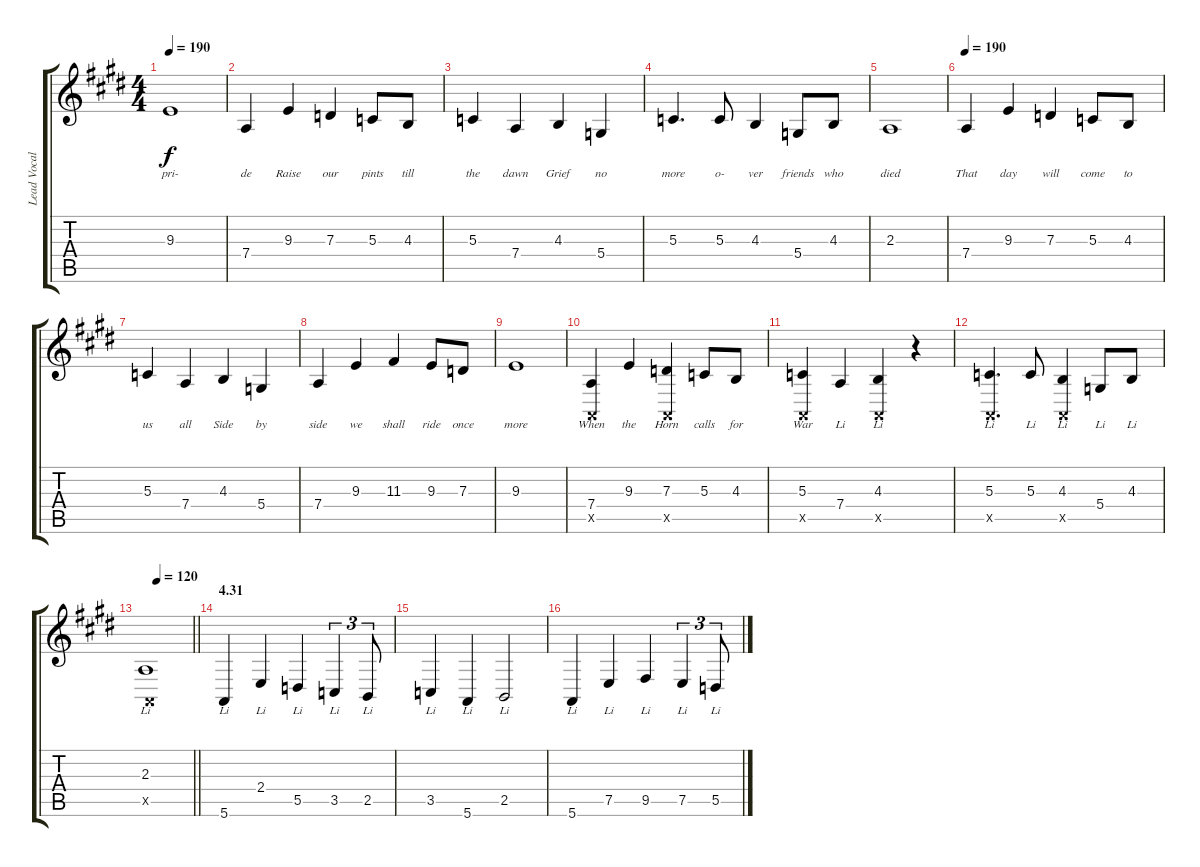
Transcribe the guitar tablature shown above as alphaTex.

\track ("Lead Vocals" "Lead Vocal") {instrument lead6voice}
\staff {score tabs}
\tuning (E4 B3 G3 D3 A2 E2) {hide}
\ts (4 4)
\tempo 190
\clef g2
\ks c#minor
9.3.1{lyrics (0 "pri-") lyrics (1 "") lyrics (2 "") lyrics (3 "") lyrics (4 "") dy f} |
7.4.4{lyrics (0 "de") lyrics (1 "") lyrics (2 "") lyrics (3 "") lyrics (4 "")} 9.3.4{lyrics (0 "Raise") lyrics (1 "") lyrics (2 "") lyrics (3 "") lyrics (4 "")} 7.3.4{lyrics (0 "our") lyrics (1 "") lyrics (2 "") lyrics (3 "") lyrics (4 "")} 5.3.8{lyrics (0 "pints") lyrics (1 "") lyrics (2 "") lyrics (3 "") lyrics (4 "")} 4.3.8{lyrics (0 "till") lyrics (1 "") lyrics (2 "") lyrics (3 "") lyrics (4 "")} |
5.3.4{lyrics (0 "the") lyrics (1 "") lyrics (2 "") lyrics (3 "") lyrics (4 "")} 7.4.4{lyrics (0 "dawn") lyrics (1 "") lyrics (2 "") lyrics (3 "") lyrics (4 "")} 4.3.4{lyrics (0 "Grief") lyrics (1 "") lyrics (2 "") lyrics (3 "") lyrics (4 "")} 5.4.4{lyrics (0 "no") lyrics (1 "") lyrics (2 "") lyrics (3 "") lyrics (4 "")} |
5.3.4{d lyrics (0 "more") lyrics (1 "") lyrics (2 "") lyrics (3 "") lyrics (4 "")} 5.3.8{lyrics (0 "o-") lyrics (1 "") lyrics (2 "") lyrics (3 "") lyrics (4 "")} 4.3.4{lyrics (0 "ver") lyrics (1 "") lyrics (2 "") lyrics (3 "") lyrics (4 "")} 5.4.8{lyrics (0 "friends") lyrics (1 "") lyrics (2 "") lyrics (3 "") lyrics (4 "")} 4.3.8{lyrics (0 "who") lyrics (1 "") lyrics (2 "") lyrics (3 "") lyrics (4 "")} |
2.3.1{lyrics (0 "died") lyrics (1 "") lyrics (2 "") lyrics (3 "") lyrics (4 "")} |
\tempo 190
7.4.4{lyrics (0 "That") lyrics (1 "") lyrics (2 "") lyrics (3 "") lyrics (4 "")} 9.3.4{lyrics (0 "day") lyrics (1 "") lyrics (2 "") lyrics (3 "") lyrics (4 "")} 7.3.4{lyrics (0 "will") lyrics (1 "") lyrics (2 "") lyrics (3 "") lyrics (4 "")} 5.3.8{lyrics (0 "come") lyrics (1 "") lyrics (2 "") lyrics (3 "") lyrics (4 "")} 4.3.8{lyrics (0 "to") lyrics (1 "") lyrics (2 "") lyrics (3 "") lyrics (4 "")} |
5.3.4{lyrics (0 "us") lyrics (1 "") lyrics (2 "") lyrics (3 "") lyrics (4 "")} 7.4.4{lyrics (0 "all") lyrics (1 "") lyrics (2 "") lyrics (3 "") lyrics (4 "")} 4.3.4{lyrics (0 "Side") lyrics (1 "") lyrics (2 "") lyrics (3 "") lyrics (4 "")} 5.4.4{lyrics (0 "by") lyrics (1 "") lyrics (2 "") lyrics (3 "") lyrics (4 "")} |
7.4.4{lyrics (0 "side") lyrics (1 "") lyrics (2 "") lyrics (3 "") lyrics (4 "")} 9.3.4{lyrics (0 "we") lyrics (1 "") lyrics (2 "") lyrics (3 "") lyrics (4 "")} 11.3.4{lyrics (0 "shall") lyrics (1 "") lyrics (2 "") lyrics (3 "") lyrics (4 "")} 9.3.8{lyrics (0 "ride") lyrics (1 "") lyrics (2 "") lyrics (3 "") lyrics (4 "")} 7.3.8{lyrics (0 "once") lyrics (1 "") lyrics (2 "") lyrics (3 "") lyrics (4 "")} |
9.3.1{lyrics (0 "more") lyrics (1 "") lyrics (2 "") lyrics (3 "") lyrics (4 "")} |
(7.4 0.5{x}).4{lyrics (0 "When") lyrics (1 "") lyrics (2 "") lyrics (3 "") lyrics (4 "")} 9.3.4{lyrics (0 "the") lyrics (1 "") lyrics (2 "") lyrics (3 "") lyrics (4 "")} (7.3 0.5{x}).4{lyrics (0 "Horn") lyrics (1 "") lyrics (2 "") lyrics (3 "") lyrics (4 "")} 5.3.8{lyrics (0 "calls") lyrics (1 "") lyrics (2 "") lyrics (3 "") lyrics (4 "")} 4.3.8{lyrics (0 "for") lyrics (1 "") lyrics (2 "") lyrics (3 "") lyrics (4 "")} |
(5.3 0.5{x}).4{lyrics (0 "War") lyrics (1 "") lyrics (2 "") lyrics (3 "") lyrics (4 "")} 7.4.4{lyrics (0 "Li") lyrics (1 "") lyrics (2 "") lyrics (3 "") lyrics (4 "")} (4.3 0.5{x}).4{lyrics (0 "Li") lyrics (1 "") lyrics (2 "") lyrics (3 "") lyrics (4 "")} r.4 |
(5.3 0.5{x}).4{d lyrics (0 "Li") lyrics (1 "") lyrics (2 "") lyrics (3 "") lyrics (4 "")} 5.3.8{lyrics (0 "Li") lyrics (1 "") lyrics (2 "") lyrics (3 "") lyrics (4 "")} (4.3 0.5{x}).4{lyrics (0 "Li") lyrics (1 "") lyrics (2 "") lyrics (3 "") lyrics (4 "")} 5.4.8{lyrics (0 "Li") lyrics (1 "") lyrics (2 "") lyrics (3 "") lyrics (4 "")} 4.3.8{lyrics (0 "Li") lyrics (1 "") lyrics (2 "") lyrics (3 "") lyrics (4 "")} |
\tempo (120 0.25)
\barLineRight lightlight
(2.3 0.5{x}).1{lyrics (0 "Li") lyrics (1 "") lyrics (2 "") lyrics (3 "") lyrics (4 "")} |
\section ("" "4.31")
5.6.4{lyrics (0 "Li") lyrics (1 "") lyrics (2 "") lyrics (3 "") lyrics (4 "")} 2.4.4{lyrics (0 "Li") lyrics (1 "") lyrics (2 "") lyrics (3 "") lyrics (4 "")} 5.5.4{lyrics (0 "Li") lyrics (1 "") lyrics (2 "") lyrics (3 "") lyrics (4 "")} 3.5.4{tu (3 2) lyrics (0 "Li") lyrics (1 "") lyrics (2 "") lyrics (3 "") lyrics (4 "")} 2.5.8{tu (3 2) lyrics (0 "Li") lyrics (1 "") lyrics (2 "") lyrics (3 "") lyrics (4 "")} |
3.5.4{lyrics (0 "Li") lyrics (1 "") lyrics (2 "") lyrics (3 "") lyrics (4 "")} 5.6.4{lyrics (0 "Li") lyrics (1 "") lyrics (2 "") lyrics (3 "") lyrics (4 "")} 2.5.2{lyrics (0 "Li") lyrics (1 "") lyrics (2 "") lyrics (3 "") lyrics (4 "")} |
5.6.4{lyrics (0 "Li") lyrics (1 "") lyrics (2 "") lyrics (3 "") lyrics (4 "")} 7.5.4{lyrics (0 "Li") lyrics (1 "") lyrics (2 "") lyrics (3 "") lyrics (4 "")} 9.5.4{lyrics (0 "Li") lyrics (1 "") lyrics (2 "") lyrics (3 "") lyrics (4 "")} 7.5.4{tu (3 2) lyrics (0 "Li") lyrics (1 "") lyrics (2 "") lyrics (3 "") lyrics (4 "")} 5.5.8{tu (3 2) lyrics (0 "Li") lyrics (1 "") lyrics (2 "") lyrics (3 "") lyrics (4 "")}
